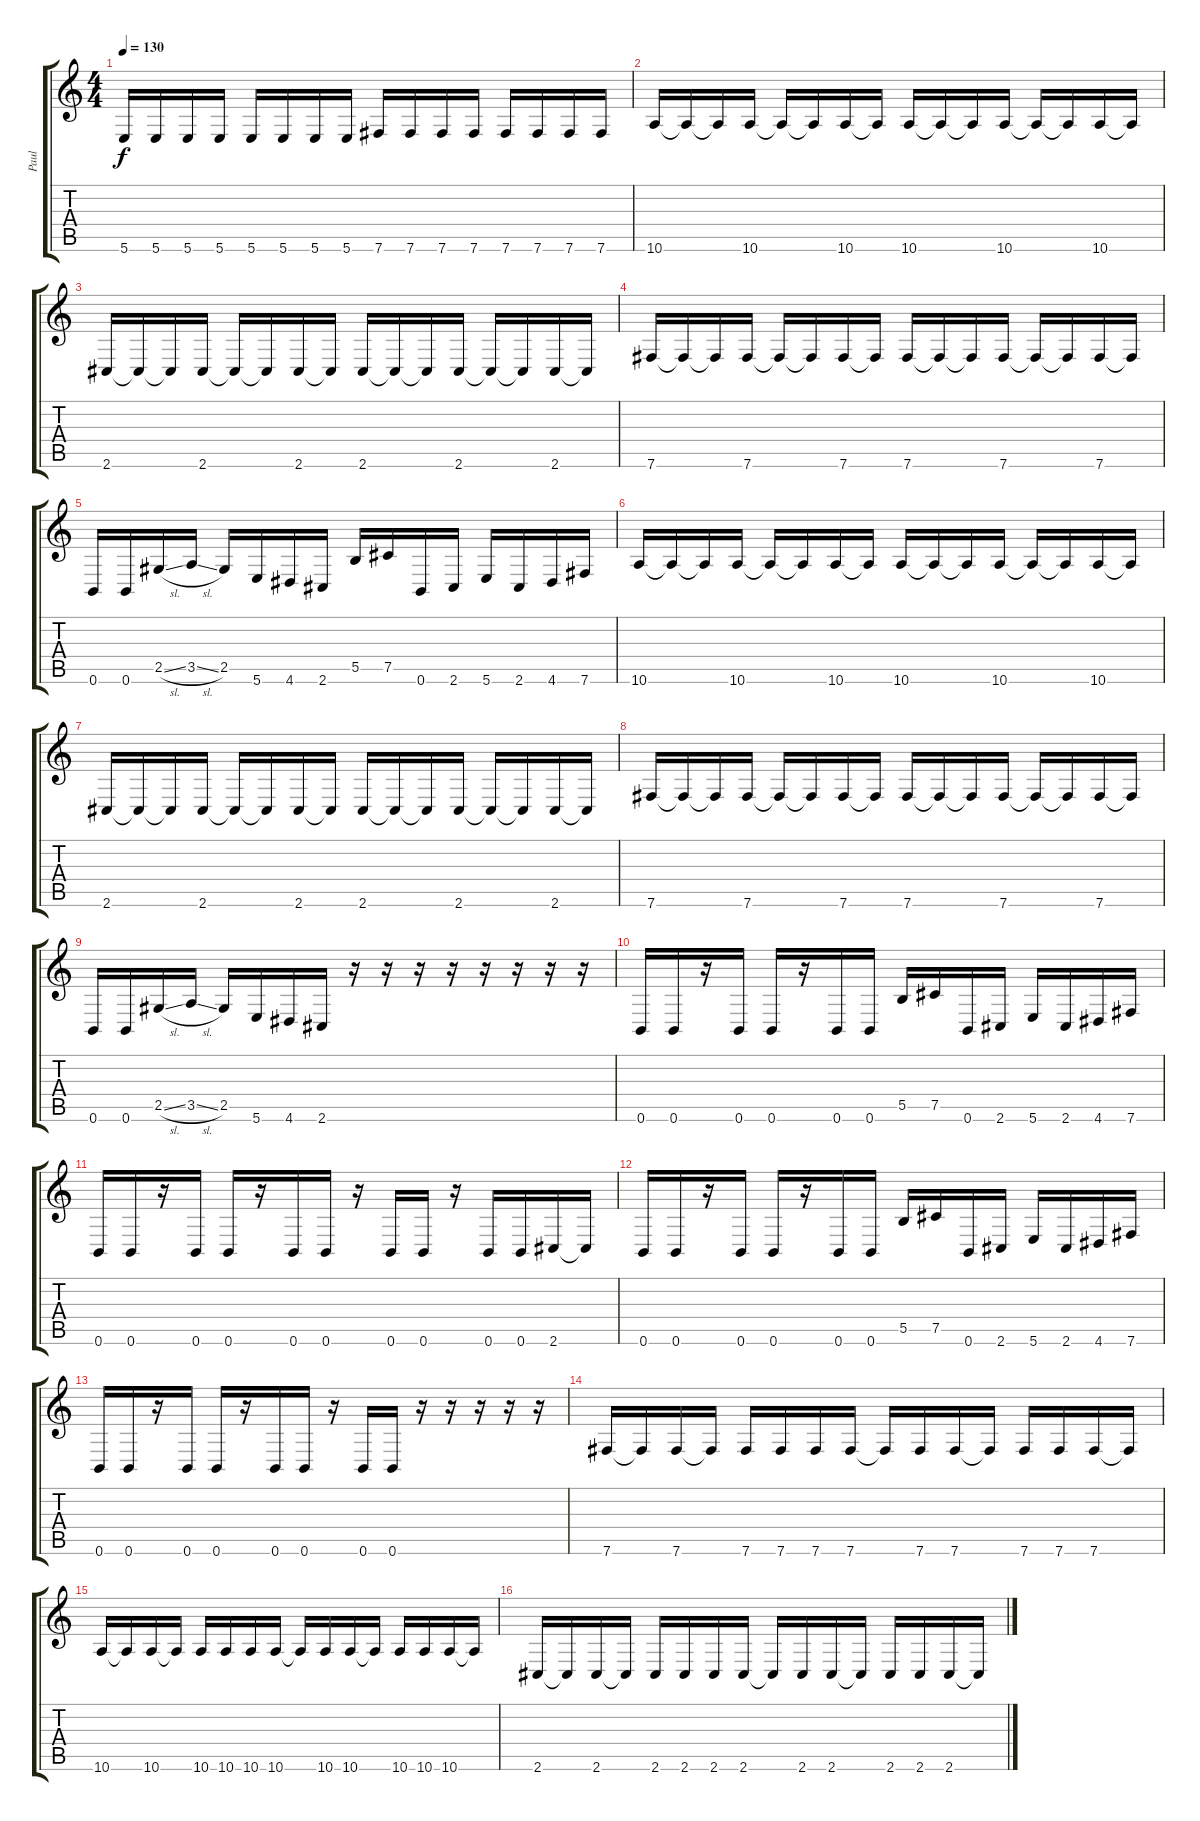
\track ("Paul" "Paul") {instrument electricbassfinger}
\staff {score tabs}
\tuning (Db4 Ab3 E3 B2 Gb2 B1) {hide}
\ts (4 4)
\tempo 130
\clef g2
\ks c
5.6.16{dy f} 5.6.16 5.6.16 5.6.16 5.6.16 5.6.16 5.6.16 5.6.16 7.6.16 7.6.16 7.6.16 7.6.16 7.6.16 7.6.16 7.6.16 7.6.16 |
10.6.16 10.6{t}.16 10.6{t}.16 10.6.16 10.6{t}.16 10.6{t}.16 10.6.16 10.6{t}.16 10.6.16 10.6{t}.16 10.6{t}.16 10.6.16 10.6{t}.16 10.6{t}.16 10.6.16 10.6{t}.16 |
2.6.16 2.6{t}.16 2.6{t}.16 2.6.16 2.6{t}.16 2.6{t}.16 2.6.16 2.6{t}.16 2.6.16 2.6{t}.16 2.6{t}.16 2.6.16 2.6{t}.16 2.6{t}.16 2.6.16 2.6{t}.16 |
7.6.16 7.6{t}.16 7.6{t}.16 7.6.16 7.6{t}.16 7.6{t}.16 7.6.16 7.6{t}.16 7.6.16 7.6{t}.16 7.6{t}.16 7.6.16 7.6{t}.16 7.6{t}.16 7.6.16 7.6{t}.16 |
0.6.16 0.6.16 2.5{sl}.16 3.5{sl}.16 2.5.16 5.6.16 4.6.16 2.6.16 5.5.16 7.5.16 0.6.16 2.6.16 5.6.16 2.6.16 4.6.16 7.6.16 |
10.6.16 10.6{t}.16 10.6{t}.16 10.6.16 10.6{t}.16 10.6{t}.16 10.6.16 10.6{t}.16 10.6.16 10.6{t}.16 10.6{t}.16 10.6.16 10.6{t}.16 10.6{t}.16 10.6.16 10.6{t}.16 |
2.6.16 2.6{t}.16 2.6{t}.16 2.6.16 2.6{t}.16 2.6{t}.16 2.6.16 2.6{t}.16 2.6.16 2.6{t}.16 2.6{t}.16 2.6.16 2.6{t}.16 2.6{t}.16 2.6.16 2.6{t}.16 |
7.6.16 7.6{t}.16 7.6{t}.16 7.6.16 7.6{t}.16 7.6{t}.16 7.6.16 7.6{t}.16 7.6.16 7.6{t}.16 7.6{t}.16 7.6.16 7.6{t}.16 7.6{t}.16 7.6.16 7.6{t}.16 |
0.6.16 0.6.16 2.5{sl}.16 3.5{sl}.16 2.5.16 5.6.16 4.6.16 2.6.16 r.16 r.16 r.16 r.16 r.16 r.16 r.16 r.16 |
0.6.16 0.6.16 r.16 0.6.16 0.6.16 r.16 0.6.16 0.6.16 5.5.16 7.5.16 0.6.16 2.6.16 5.6.16 2.6.16 4.6.16 7.6.16 |
0.6.16 0.6.16 r.16 0.6.16 0.6.16 r.16 0.6.16 0.6.16 r.16 0.6.16 0.6.16 r.16 0.6.16 0.6.16 2.6.16 2.6{t}.16 |
0.6.16 0.6.16 r.16 0.6.16 0.6.16 r.16 0.6.16 0.6.16 5.5.16 7.5.16 0.6.16 2.6.16 5.6.16 2.6.16 4.6.16 7.6.16 |
0.6.16 0.6.16 r.16 0.6.16 0.6.16 r.16 0.6.16 0.6.16 r.16 0.6.16 0.6.16 r.16 r.16 r.16 r.16 r.16 |
7.6.16 7.6{t}.16 7.6.16 7.6{t}.16 7.6.16 7.6.16 7.6.16 7.6.16 7.6{t}.16 7.6.16 7.6.16 7.6{t}.16 7.6.16 7.6.16 7.6.16 7.6{t}.16 |
10.6.16 10.6{t}.16 10.6.16 10.6{t}.16 10.6.16 10.6.16 10.6.16 10.6.16 10.6{t}.16 10.6.16 10.6.16 10.6{t}.16 10.6.16 10.6.16 10.6.16 10.6{t}.16 |
2.6.16 2.6{t}.16 2.6.16 2.6{t}.16 2.6.16 2.6.16 2.6.16 2.6.16 2.6{t}.16 2.6.16 2.6.16 2.6{t}.16 2.6.16 2.6.16 2.6.16 2.6{t}.16
